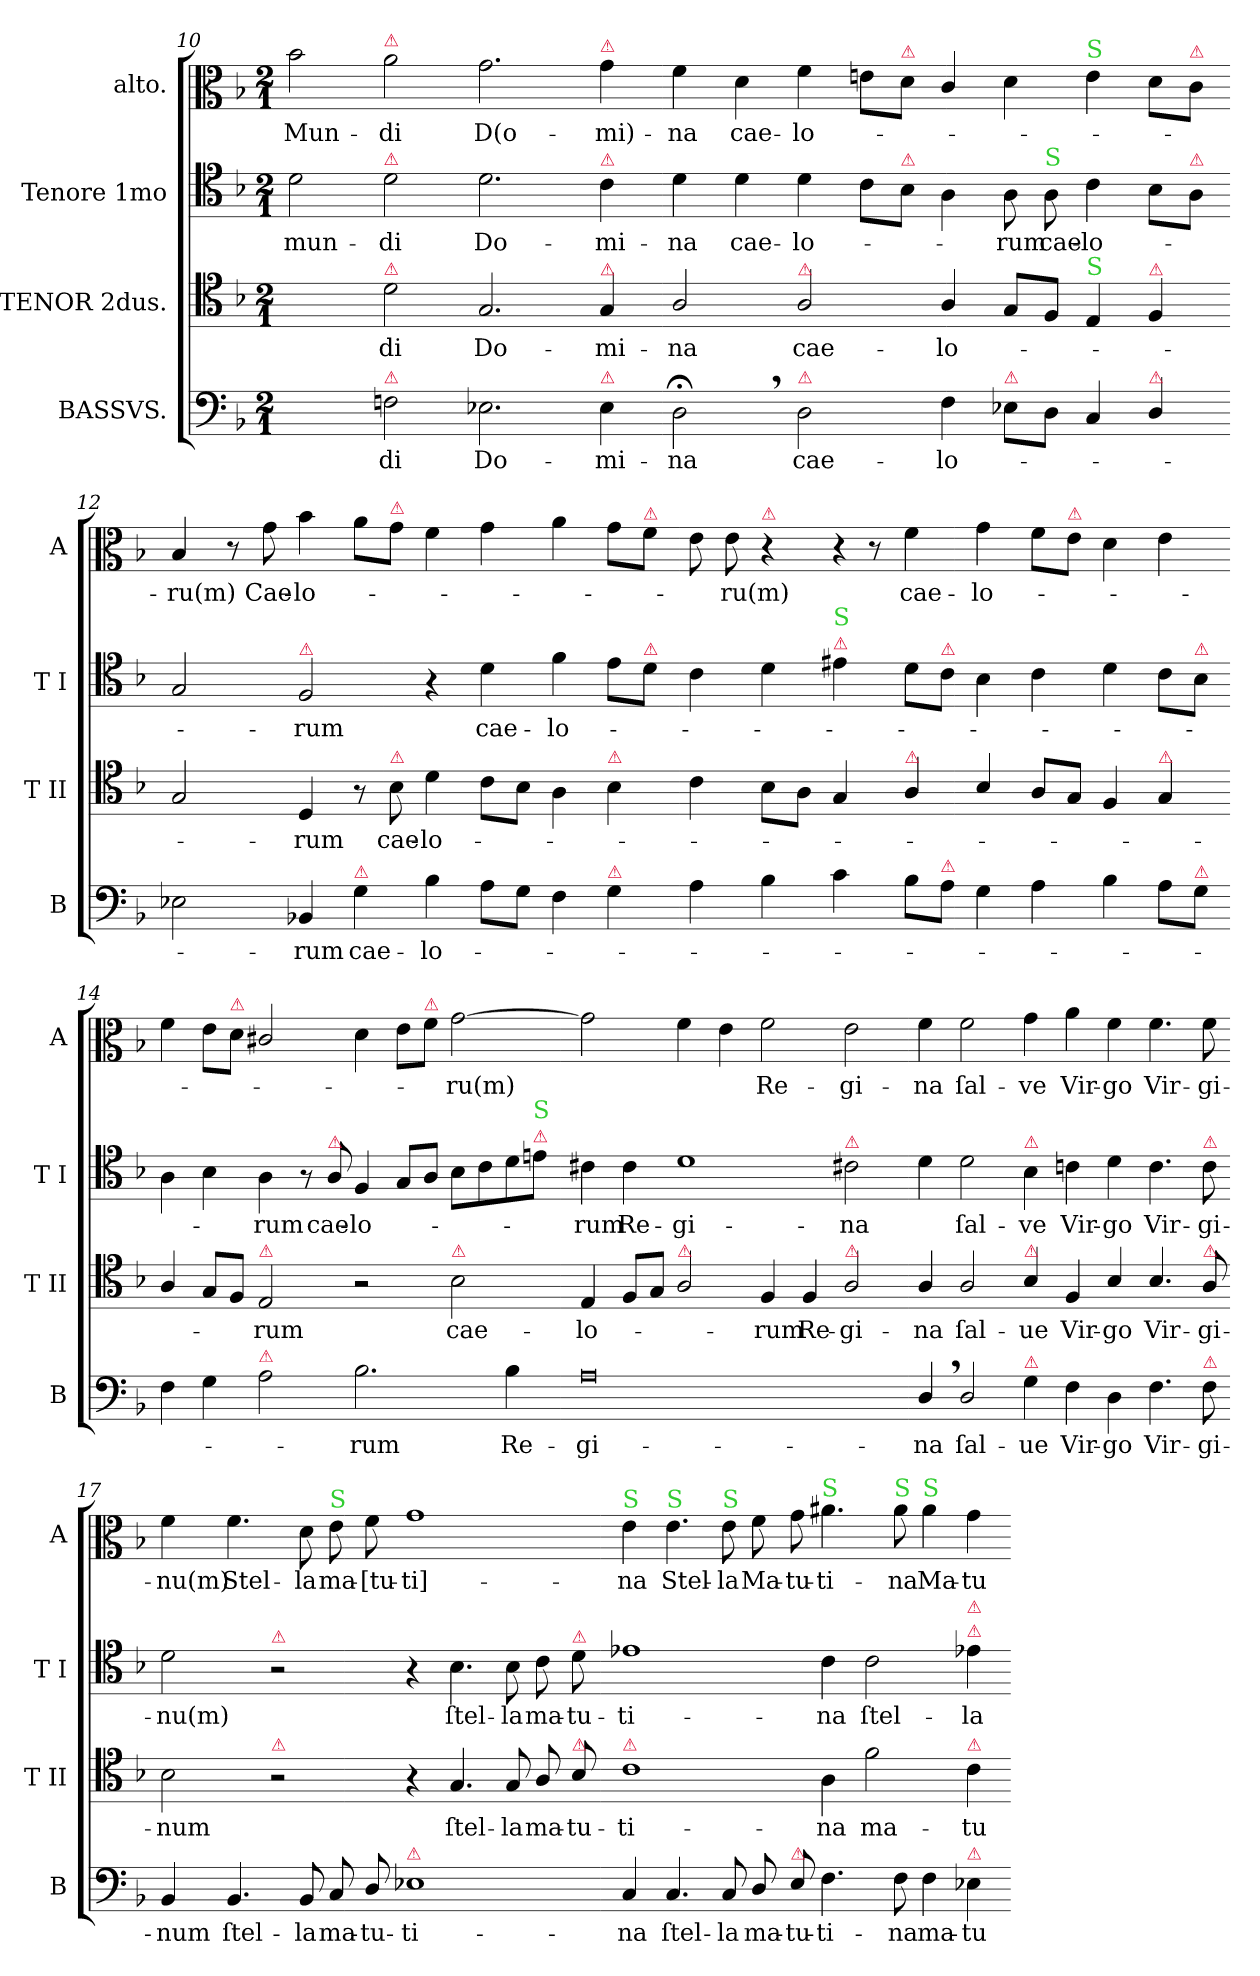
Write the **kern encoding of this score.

**kern	**text	**kern	**text	**kern	**text	**kern	**text
*part4	*part4	*part3	*part3	*part2	*part2	*part1	*part1
*staff4	*staff4	*staff3	*staff3	*staff2	*staff2	*staff1	*staff1
*I"BASSVS.	*	*I"TENOR 2dus.	*	*I"Tenore 1mo	*	*I"alto.	*
*I'B	*	*I'T II	*	*I'T I	*	*I'A	*
*clefF4	*	*clefC4	*	*clefC4	*	*clefC3	*
*k[b-]	*	*k[b-]	*	*k[b-]	*	*k[b-]	*
*M2/1	*	*M2/1	*	*M2/1	*	*M2/1	*
=10	=10	=10	=10	=10	=10	=10	=10
2ryy	.	2ryy	.	2d\	mun-	2b-\	Mun-
!	!	!	!	!	!	!LO:TX:a:color=crimson:t=⚠	!
!	!	!	!	!LO:TX:a:color=crimson:t=⚠	!	!	!
!	!	!LO:TX:a:color=crimson:t=⚠	!	!	!	!	!
!LO:TX:a:color=crimson:t=⚠	!	!	!	!	!	!	!
2Fn\	-di	2d\	-di	2d\	-di	2a\	-di
2.E-X\	Do-	2.G/	Do-	2.d\	Do-	2.g\	D(o-
!	!	!	!	!	!	!LO:TX:a:color=crimson:t=⚠	!
!	!	!	!	!LO:TX:a:color=crimson:t=⚠	!	!	!
!	!	!LO:TX:a:color=crimson:t=⚠	!	!	!	!	!
!LO:TX:a:color=crimson:t=⚠	!	!	!	!	!	!	!
4E-\	-mi-	4G/	-mi-	4c\	-mi-	4g\	-mi)-
=11-	=11-	=11-	=11-	=11-	=11-	=11-	=11-
2D;<,\	-na	2A/	-na	4d\	-na	4f\	-na
.	.	.	.	4d\	cae-	4d\	cae-
!	!	!LO:TX:a:color=crimson:t=⚠	!	!	!	!	!
!LO:TX:a:color=crimson:t=⚠	!	!	!	!	!	!	!
2D\	cae-	2A/	cae-	4d\	-lo-	4f\	-lo-
.	.	.	.	8c\L	.	8en\L	.
!	!	!	!	!	!	!LO:TX:a:color=crimson:t=⚠	!
!	!	!	!	!LO:TX:a:color=crimson:t=⚠	!	!	!
.	.	.	.	8B-\J	.	8d\J	.
4F\	-lo-	4A/	-lo-	4A\	.	4c/	.
!LO:TX:a:color=crimson:t=⚠	!	!	!	!	!	!	!
8E-X\L	.	8G/L	.	8A\	-rum	4d\	.
!	!	!	!	!LO:TX:a:color=limegreen:t=S	!	!	!
8D\J	.	8F/J	.	8A\	cae-	.	.
!	!	!	!	!	!	!LO:TX:a:color=limegreen:t=S	!
!	!	!LO:TX:a:color=limegreen:t=S	!	!	!	!	!
4C/	.	4E/	.	4c\	-lo-	4e\	.
!	!	!LO:TX:a:color=crimson:t=⚠	!	!	!	!	!
!LO:TX:a:color=crimson:t=⚠	!	!	!	!	!	!	!
4D/	.	4F/	.	8B-\L	.	8d\L	.
!	!	!	!	!	!	!LO:TX:a:color=crimson:t=⚠	!
!	!	!	!	!LO:TX:a:color=crimson:t=⚠	!	!	!
.	.	.	.	8A\J	.	8c\J	.
=12-	=12-	=12-	=12-	=12-	=12-	=12-	=12-
2E-X\	.	2G/	.	2G/	.	4B-/	-ru(m)
.	.	.	.	.	.	8r	.
.	.	.	.	.	.	8g\	Cae-
!	!	!	!	!LO:TX:a:color=crimson:t=⚠	!	!	!
4BB-X/	-rum	4D/	-rum	2F/	-rum	4b-\	-lo-
!LO:TX:a:color=crimson:t=⚠	!	!	!	!	!	!	!
4G\	cae-	8r	.	.	.	8a\L	.
!	!	!	!	!	!	!LO:TX:a:color=crimson:t=⚠	!
!	!	!LO:TX:a:color=crimson:t=⚠	!	!	!	!	!
.	.	8B-\	cae-	.	.	8g\J	.
4B-\	-lo-	4d\	-lo-	4r	.	4f\	.
8A\L	.	8c\L	.	4d\	cae-	4g\	.
8G\J	.	8B-\J	.	.	.	.	.
4F\	.	4A\	.	4f\	-lo-	4a\	.
!	!	!LO:TX:a:color=crimson:t=⚠	!	!	!	!	!
!LO:TX:a:color=crimson:t=⚠	!	!	!	!	!	!	!
4G\	.	4B-\	.	8e\L	.	8g\L	.
!	!	!	!	!	!	!LO:TX:a:color=crimson:t=⚠	!
!	!	!	!	!LO:TX:a:color=crimson:t=⚠	!	!	!
.	.	.	.	8d\J	.	8f\J	.
=13-	=13-	=13-	=13-	=13-	=13-	=13-	=13-
4A\	.	4c\	.	4c\	.	8e\	.
.	.	.	.	.	.	8e\	-ru(m)
!	!	!	!	!	!	!LO:TX:a:color=crimson:t=⚠	!
4B-\	.	8B-\L	.	4d\	.	4r	.
.	.	8A\J	.	.	.	.	.
!	!	!	!	!LO:TX:a:color=crimson:t=⚠	!	!	!
!	!	!	!	!LO:TX:a:color=limegreen:t=S	!	!	!
!	!	!	!	!	!	!LO:N:vis=4	!
4c\	.	4G/	.	4e#X\	.	8r	.
.	.	.	.	.	.	8r	.
!	!	!LO:TX:a:color=crimson:t=⚠	!	!	!	!	!
8B-\L	.	4A/	.	8d\L	.	4f\	cae-
!	!	!	!	!LO:TX:a:color=crimson:t=⚠	!	!	!
!LO:TX:a:color=crimson:t=⚠	!	!	!	!	!	!	!
8A\J	.	.	.	8c\J	.	.	.
4G\	.	4B-/	.	4B-\	.	4g\	-lo-
4A\	.	8A/L	.	4c\	.	8f\L	.
!	!	!	!	!	!	!LO:TX:a:color=crimson:t=⚠	!
.	.	8G/J	.	.	.	8e\J	.
4B-\	.	4F/	.	4d\	.	4d\	.
!	!	!LO:TX:a:color=crimson:t=⚠	!	!	!	!	!
8A\L	.	4G/	.	8c\L	.	4e\	.
!	!	!	!	!LO:TX:a:color=crimson:t=⚠	!	!	!
!LO:TX:a:color=crimson:t=⚠	!	!	!	!	!	!	!
8G\J	.	.	.	8B-\J	.	.	.
=14-	=14-	=14-	=14-	=14-	=14-	=14-	=14-
4F\	.	4A/	.	4A\	.	4f\	.
4G\	.	8G/L	.	4B-\	.	8e\L	.
!	!	!	!	!	!	!LO:TX:a:color=crimson:t=⚠	!
.	.	8F/J	.	.	.	8d\J	.
!	!	!LO:TX:a:color=crimson:t=⚠	!	!	!	!	!
!LO:TX:a:color=crimson:t=⚠	!	!	!	!	!	!	!
2A\	.	2E/	-rum	4A\	-rum	2c#X/	.
.	.	.	.	8r	.	.	.
!	!	!	!	!LO:TX:a:color=crimson:t=⚠	!	!	!
.	.	.	.	8A/	cae-	.	.
2.B-\	rum	2r	.	4F/	-lo-	4d\	.
.	.	.	.	8G/L	.	8e\L	.
!	!	!	!	!	!	!LO:TX:a:color=crimson:t=⚠	!
.	.	.	.	8A/J	.	8f\J	.
!	!	!LO:TX:a:color=crimson:t=⚠	!	!	!	!	!
.	.	2B-\	cae-	8B-\L	.	[2g\	-ru(m)
.	.	.	.	8c\	.	.	.
4B-\	Re-	.	.	8d\	.	.	.
!	!	!	!	!LO:TX:a:color=crimson:t=⚠	!	!	!
!	!	!	!	!LO:TX:a:color=limegreen:t=S	!	!	!
.	.	.	.	8en\J	.	.	.
=15-	=15-	=15-	=15-	=15-	=15-	=15-	=15-
0A\	-gi-	4E/	-lo-	4c#X\	-rum	2g\]	.
.	.	8F/L	.	4c#\	Re-	.	.
.	.	8G/J	.	.	.	.	.
!	!	!LO:TX:a:color=crimson:t=⚠	!	!	!	!	!
.	.	2A/	.	1d\	-gi-	4f\	.
.	.	.	.	.	.	4e\	.
.	.	4F/	-rum	.	.	2f\	Re-
.	.	4F/	Re-	.	.	.	.
!	!	!	!	!LO:TX:a:color=crimson:t=⚠	!	!	!
!	!	!LO:TX:a:color=crimson:t=⚠	!	!	!	!	!
.	.	2A/	-gi-	2c#X\	-na	2e\	-gi-
=16-	=16-	=16-	=16-	=16-	=16-	=16-	=16-
4D,/	-na	4A/	-na	4d\	.	4f\	-na
2D/	ſal-	2A/	ſal-	2d\	ſal-	2f\	ſal-
!	!	!	!	!LO:TX:a:color=crimson:t=⚠	!	!	!
!	!	!LO:TX:a:color=crimson:t=⚠	!	!	!	!	!
!LO:TX:a:color=crimson:t=⚠	!	!	!	!	!	!	!
4G\	-ue	4B-/	-ue	4B-\	-ve	4g\	-ve
4F\	Vir-	4F/	Vir-	4cn\	Vir-	4a\	Vir-
4D\	-go	4B-/	-go	4d\	-go	4f\	-go
4.F\	Vir-	4.B-/	Vir-	4.c\	Vir-	4.f\	Vir-
!	!	!	!	!LO:TX:a:color=crimson:t=⚠	!	!	!
!	!	!LO:TX:a:color=crimson:t=⚠	!	!	!	!	!
!LO:TX:a:color=crimson:t=⚠	!	!	!	!	!	!	!
8F\	-gi-	8A/	-gi-	8c\	-gi-	8f\	-gi-
=17-	=17-	=17-	=17-	=17-	=17-	=17-	=17-
4BB-/	-num	2B-\	-num	2d\	-nu(m)	4f\	-nu(m)
4.BB-/	ſtel-	.	.	.	.	4.f\	Stel-
!	!	!	!	!LO:TX:a:color=crimson:t=⚠	!	!	!
!	!	!LO:TX:a:color=crimson:t=⚠	!	!	!	!	!
.	.	2r	.	2r	.	.	.
8BB-/	-la	.	.	.	.	8d\	-la
!	!	!	!	!	!	!LO:TX:a:color=limegreen:t=S	!
8C/	ma-	.	.	.	.	8e\	ma-
8D/	-tu-	.	.	.	.	8f\	-[tu-
!LO:TX:a:color=crimson:t=⚠	!	!	!	!	!	!	!
1E-X\	-ti-	4r	.	4r	.	1g\	-ti]-
.	.	4.G/	ſtel-	4.B-\	ſtel-	.	.
.	.	8G/	-la	8B-\	-la	.	.
.	.	8A/	ma-	8c\	ma-	.	.
!	!	!	!	!LO:TX:a:color=crimson:t=⚠	!	!	!
!	!	!LO:TX:a:color=crimson:t=⚠	!	!	!	!	!
.	.	8B-/	-tu-	8d\	-tu-	.	.
=18-	=18-	=18-	=18-	=18-	=18-	=18-	=18-
!	!	!	!	!	!	!LO:TX:a:color=limegreen:t=S	!
!	!	!LO:TX:a:color=crimson:t=⚠	!	!	!	!	!
4C/	-na	1c\	-ti-	1e-X\	-ti-	4e\	-na
!	!	!	!	!	!	!LO:TX:a:color=limegreen:t=S	!
4.C/	ſtel-	.	.	.	.	4.e\	Stel-
!	!	!	!	!	!	!LO:TX:a:color=limegreen:t=S	!
8C/	-la	.	.	.	.	8e\	-la
8D/	ma-	.	.	.	.	8f\	Ma-
!LO:TX:a:color=crimson:t=⚠	!	!	!	!	!	!	!
8E-/	-tu-	.	.	.	.	8g\	-tu-
!	!	!	!	!	!	!LO:TX:a:color=limegreen:t=S	!
4.F\	-ti-	4A\	-na	4c\	-na	4.a#X\	-ti-
.	.	2f\	ma-	2c\	ſtel-	.	.
!	!	!	!	!	!	!LO:TX:a:color=limegreen:t=S	!
8F\	-na	.	.	.	.	8a#\	-na
!	!	!	!	!	!	!LO:TX:a:color=limegreen:t=S	!
!	!LO:LY:i	!	!	!	!	!	!
4F\	ma-	.	.	.	.	4a#\	Ma-
!	!	!	!	!LO:TX:a:color=crimson:t=⚠	!	!	!
!	!	!	!	!LO:TX:a:color=crimson:t=⚠	!	!	!
!	!	!LO:TX:a:color=crimson:t=⚠	!	!	!	!	!
!LO:TX:a:color=crimson:t=⚠	!	!	!	!	!	!	!
!	!LO:LY:i	!	!	!	!	!	!
4E-X\	-tu-	4c\	-tu-	4e-X\	-la	4g\	-tu-
=-	=-	=-	=-	=-	=-	=-	=-
*-	*-	*-	*-	*-	*-	*-	*-
